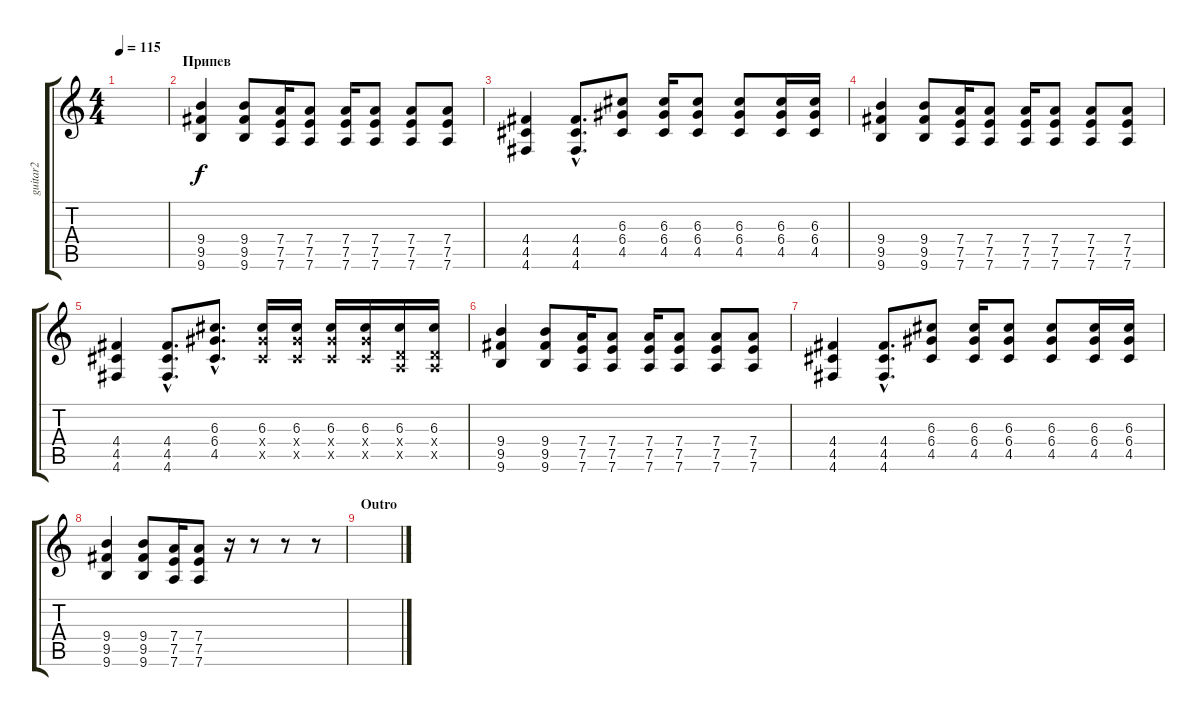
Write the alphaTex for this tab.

\track ("guitar2" "guitar2") {instrument overdrivenguitar}
\staff {score tabs}
\tuning (E4 B3 G3 D3 A2 D2) {hide}
\ts (4 4)
\tempo 115
\clef g2
\ks c
|
\section ("" "Припев")
(9.4 9.5 9.6).4 (9.4 9.5 9.6).8 (7.4 7.5 7.6).16 (7.4 7.5 7.6).8 (7.4 7.5 7.6).16 (7.4 7.5 7.6).8 (7.4 7.5 7.6).8 (7.4 7.5 7.6).8 |
(4.4 4.5 4.6).4 (4.4{hac} 4.5{hac} 4.6{hac}).8{d} (6.3 6.4 4.5).8 (6.3 6.4 4.5).16 (6.3 6.4 4.5).8 (6.3 6.4 4.5).8 (6.3 6.4 4.5).16 (6.3 6.4 4.5).16 |
(9.4 9.5 9.6).4 (9.4 9.5 9.6).8 (7.4 7.5 7.6).16 (7.4 7.5 7.6).8 (7.4 7.5 7.6).16 (7.4 7.5 7.6).8 (7.4 7.5 7.6).8 (7.4 7.5 7.6).8 |
(4.4 4.5 4.6).4 (4.4{hac} 4.5{hac} 4.6{hac}).8{d} (6.3{hac} 6.4{hac} 4.5{hac}).8{d} (6.3 6.4{x} 4.5{x}).16 (6.3 6.4{x} 4.5{x}).16 (6.3 6.4{x} 4.5{x}).16 (6.3 6.4{x} 4.5{x}).16 (6.3 0.4{x} 0.5{x}).16 (6.3 0.4{x} 0.5{x}).16 |
(9.4 9.5 9.6).4 (9.4 9.5 9.6).8 (7.4 7.5 7.6).16 (7.4 7.5 7.6).8 (7.4 7.5 7.6).16 (7.4 7.5 7.6).8 (7.4 7.5 7.6).8 (7.4 7.5 7.6).8 |
(4.4 4.5 4.6).4 (4.4{hac} 4.5{hac} 4.6{hac}).8{d} (6.3 6.4 4.5).8 (6.3 6.4 4.5).16 (6.3 6.4 4.5).8 (6.3 6.4 4.5).8 (6.3 6.4 4.5).16 (6.3 6.4 4.5).16 |
(9.4 9.5 9.6).4 (9.4 9.5 9.6).8 (7.4 7.5 7.6).16 (7.4 7.5 7.6).8 r.16 r.8 r.8 r.8 |
\section ("" "Outro")
